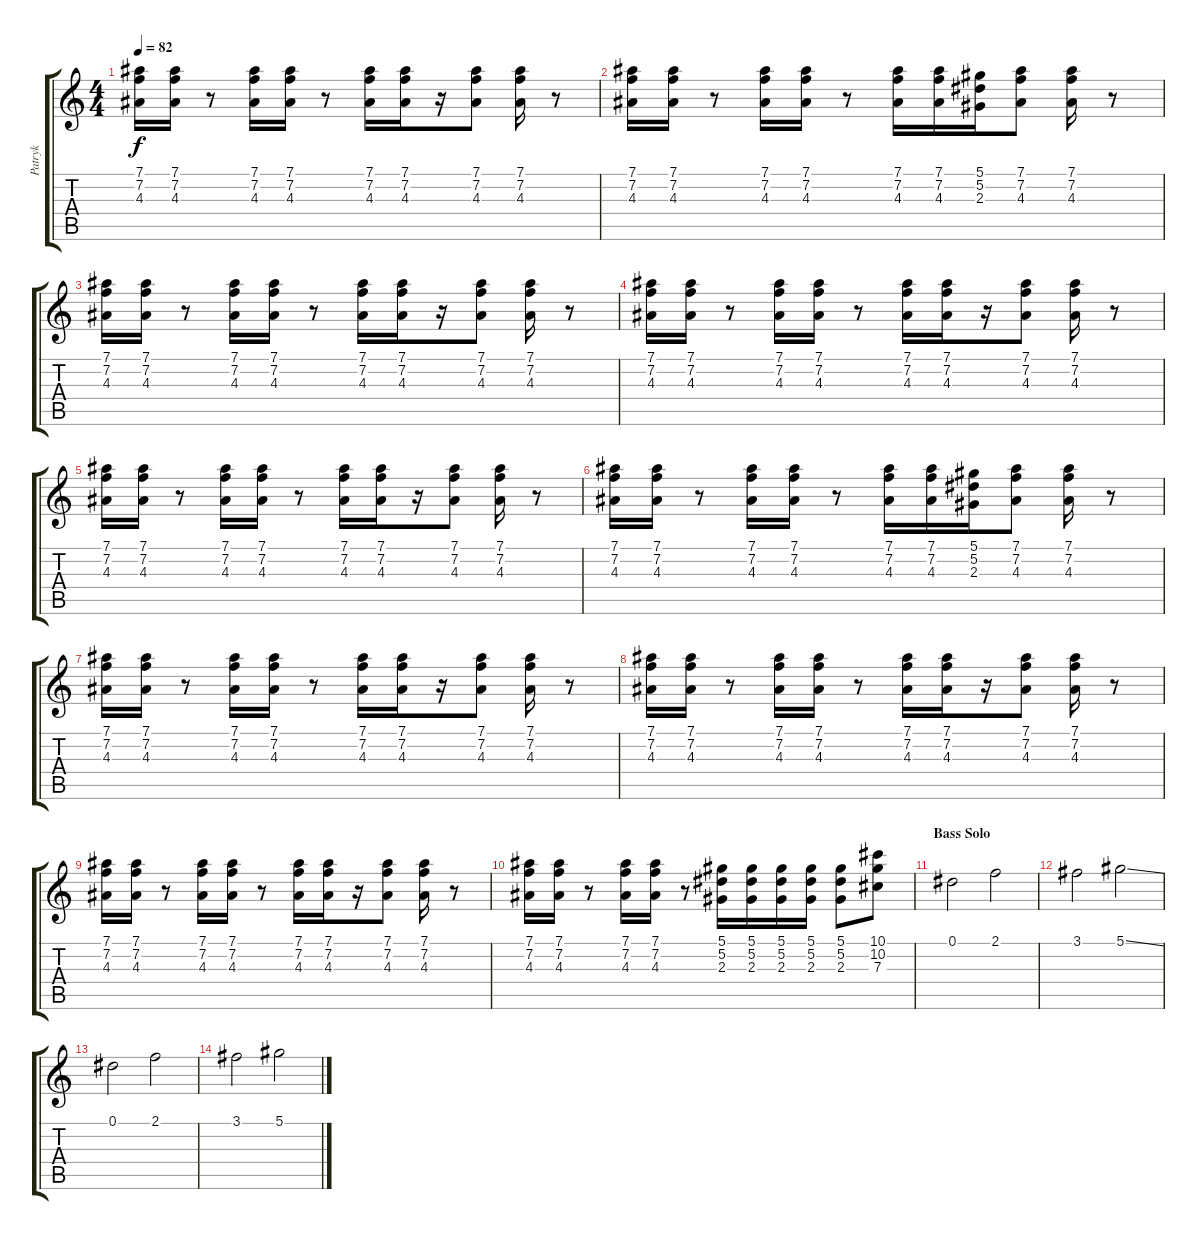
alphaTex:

\track ("Patryk" "Patryk") {instrument distortionguitar}
\staff {score tabs}
\tuning (Eb4 Bb3 Gb3 Db3 Ab2 Eb2) {hide}
\ts (4 4)
\tempo 82
\clef g2
\ks c
(7.1 7.2 4.3).16{dy f} (7.1 7.2 4.3).16 r.8 (7.1 7.2 4.3).16 (7.1 7.2 4.3).16 r.8 (7.1 7.2 4.3).16 (7.1 7.2 4.3).16 r.16 (7.1 7.2 4.3).8 (7.1 7.2 4.3).16 r.8 |
(7.1 7.2 4.3).16 (7.1 7.2 4.3).16 r.8 (7.1 7.2 4.3).16 (7.1 7.2 4.3).16 r.8 (7.1 7.2 4.3).16 (7.1 7.2 4.3).16 (5.1 5.2 2.3).16 (7.1 7.2 4.3).8 (7.1 7.2 4.3).16 r.8 |
(7.1 7.2 4.3).16 (7.1 7.2 4.3).16 r.8 (7.1 7.2 4.3).16 (7.1 7.2 4.3).16 r.8 (7.1 7.2 4.3).16 (7.1 7.2 4.3).16 r.16 (7.1 7.2 4.3).8 (7.1 7.2 4.3).16 r.8 |
(7.1 7.2 4.3).16 (7.1 7.2 4.3).16 r.8 (7.1 7.2 4.3).16 (7.1 7.2 4.3).16 r.8 (7.1 7.2 4.3).16 (7.1 7.2 4.3).16 r.16 (7.1 7.2 4.3).8 (7.1 7.2 4.3).16 r.8 |
(7.1 7.2 4.3).16 (7.1 7.2 4.3).16 r.8 (7.1 7.2 4.3).16 (7.1 7.2 4.3).16 r.8 (7.1 7.2 4.3).16 (7.1 7.2 4.3).16 r.16 (7.1 7.2 4.3).8 (7.1 7.2 4.3).16 r.8 |
(7.1 7.2 4.3).16 (7.1 7.2 4.3).16 r.8 (7.1 7.2 4.3).16 (7.1 7.2 4.3).16 r.8 (7.1 7.2 4.3).16 (7.1 7.2 4.3).16 (5.1 5.2 2.3).16 (7.1 7.2 4.3).8 (7.1 7.2 4.3).16 r.8 |
(7.1 7.2 4.3).16 (7.1 7.2 4.3).16 r.8 (7.1 7.2 4.3).16 (7.1 7.2 4.3).16 r.8 (7.1 7.2 4.3).16 (7.1 7.2 4.3).16 r.16 (7.1 7.2 4.3).8 (7.1 7.2 4.3).16 r.8 |
(7.1 7.2 4.3).16 (7.1 7.2 4.3).16 r.8 (7.1 7.2 4.3).16 (7.1 7.2 4.3).16 r.8 (7.1 7.2 4.3).16 (7.1 7.2 4.3).16 r.16 (7.1 7.2 4.3).8 (7.1 7.2 4.3).16 r.8 |
(7.1 7.2 4.3).16 (7.1 7.2 4.3).16 r.8 (7.1 7.2 4.3).16 (7.1 7.2 4.3).16 r.8 (7.1 7.2 4.3).16 (7.1 7.2 4.3).16 r.16 (7.1 7.2 4.3).8 (7.1 7.2 4.3).16 r.8 |
(7.1 7.2 4.3).16 (7.1 7.2 4.3).16 r.8 (7.1 7.2 4.3).16 (7.1 7.2 4.3).16 r.8 (5.1 5.2 2.3).16 (5.1 5.2 2.3).16 (5.1 5.2 2.3).16 (5.1 5.2 2.3).16 (5.1 5.2 2.3).8 (10.1 10.2 7.3).8 |
\section ("" "Bass Solo")
0.1.2 2.1.2 |
3.1.2 5.1{ss}.2 |
0.1.2 2.1.2 |
3.1.2 5.1.2
